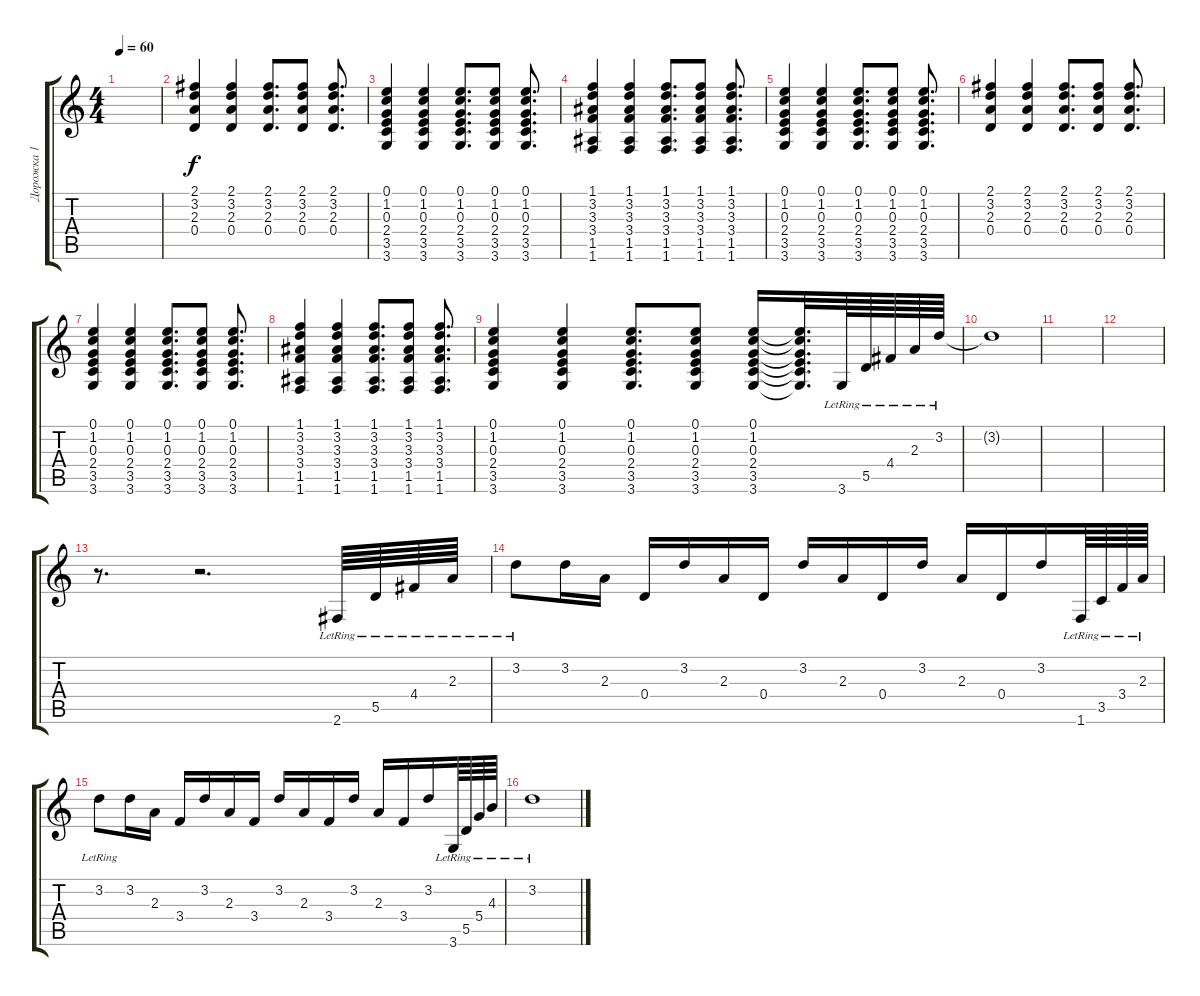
\track ("Дорожка 1" "Дорожка 1") {instrument acousticguitarsteel}
\staff {score tabs}
\tuning (E4 B3 G3 D3 A2 E2) {hide}
\ts (4 4)
\tempo 60
\clef g2
\ks c
|
(2.1 3.2 2.3 0.4).4 (2.1 3.2 2.3 0.4).4 (2.1 3.2 2.3 0.4).8{d} (2.1 3.2 2.3 0.4).8 (2.1 3.2 2.3 0.4).8{d} |
(0.1 1.2 0.3 2.4 3.5 3.6).4 (0.1 1.2 0.3 2.4 3.5 3.6).4 (0.1 1.2 0.3 2.4 3.5 3.6).8{d} (0.1 1.2 0.3 2.4 3.5 3.6).8 (0.1 1.2 0.3 2.4 3.5 3.6).8{d} |
(1.1 3.2 3.3 3.4 1.5 1.6).4 (1.1 3.2 3.3 3.4 1.5 1.6).4 (1.1 3.2 3.3 3.4 1.5 1.6).8{d} (1.1 3.2 3.3 3.4 1.5 1.6).8 (1.1 3.2 3.3 3.4 1.5 1.6).8{d} |
(0.1 1.2 0.3 2.4 3.5 3.6).4 (0.1 1.2 0.3 2.4 3.5 3.6).4 (0.1 1.2 0.3 2.4 3.5 3.6).8{d} (0.1 1.2 0.3 2.4 3.5 3.6).8 (0.1 1.2 0.3 2.4 3.5 3.6).8{d} |
(2.1 3.2 2.3 0.4).4 (2.1 3.2 2.3 0.4).4 (2.1 3.2 2.3 0.4).8{d} (2.1 3.2 2.3 0.4).8 (2.1 3.2 2.3 0.4).8{d} |
(0.1 1.2 0.3 2.4 3.5 3.6).4 (0.1 1.2 0.3 2.4 3.5 3.6).4 (0.1 1.2 0.3 2.4 3.5 3.6).8{d} (0.1 1.2 0.3 2.4 3.5 3.6).8 (0.1 1.2 0.3 2.4 3.5 3.6).8{d} |
(1.1 3.2 3.3 3.4 1.5 1.6).4 (1.1 3.2 3.3 3.4 1.5 1.6).4 (1.1 3.2 3.3 3.4 1.5 1.6).8{d} (1.1 3.2 3.3 3.4 1.5 1.6).8 (1.1 3.2 3.3 3.4 1.5 1.6).8{d} |
(0.1 1.2 0.3 2.4 3.5 3.6).4 (0.1 1.2 0.3 2.4 3.5 3.6).4 (0.1 1.2 0.3 2.4 3.5 3.6).8{d} (0.1 1.2 0.3 2.4 3.5 3.6).8 (0.1 1.2 0.3 2.4 3.5 3.6).16 (0.1{t} 1.2{t} 0.3{t} 2.4{t} 3.5{t} 3.6{t}).32{d} 3.6{lr}.64 5.5{lr}.64 4.4{lr}.64 2.3{lr}.64 3.2{lr}.64 |
3.2{t}.1 |
|
|
r.8{d} r.2{d} 2.6{lr}.64 5.5{lr}.64 4.4{lr}.64 2.3{lr}.64 |
3.2{lr}.8 3.2.16 2.3.16 0.4.16 3.2.16 2.3.16 0.4.16 3.2.16 2.3.16 0.4.16 3.2.16 2.3.16 0.4.16 3.2.16 1.6{lr}.64 3.5{lr}.64 3.4{lr}.64 2.3{lr}.64 |
3.2{lr}.8 3.2.16 2.3.16 3.4.16 3.2.16 2.3.16 3.4.16 3.2.16 2.3.16 3.4.16 3.2.16 2.3.16 3.4.16 3.2.16 3.6{lr}.64 5.5{lr}.64 5.4{lr}.64 4.3{lr}.64 |
3.2{lr}.1
